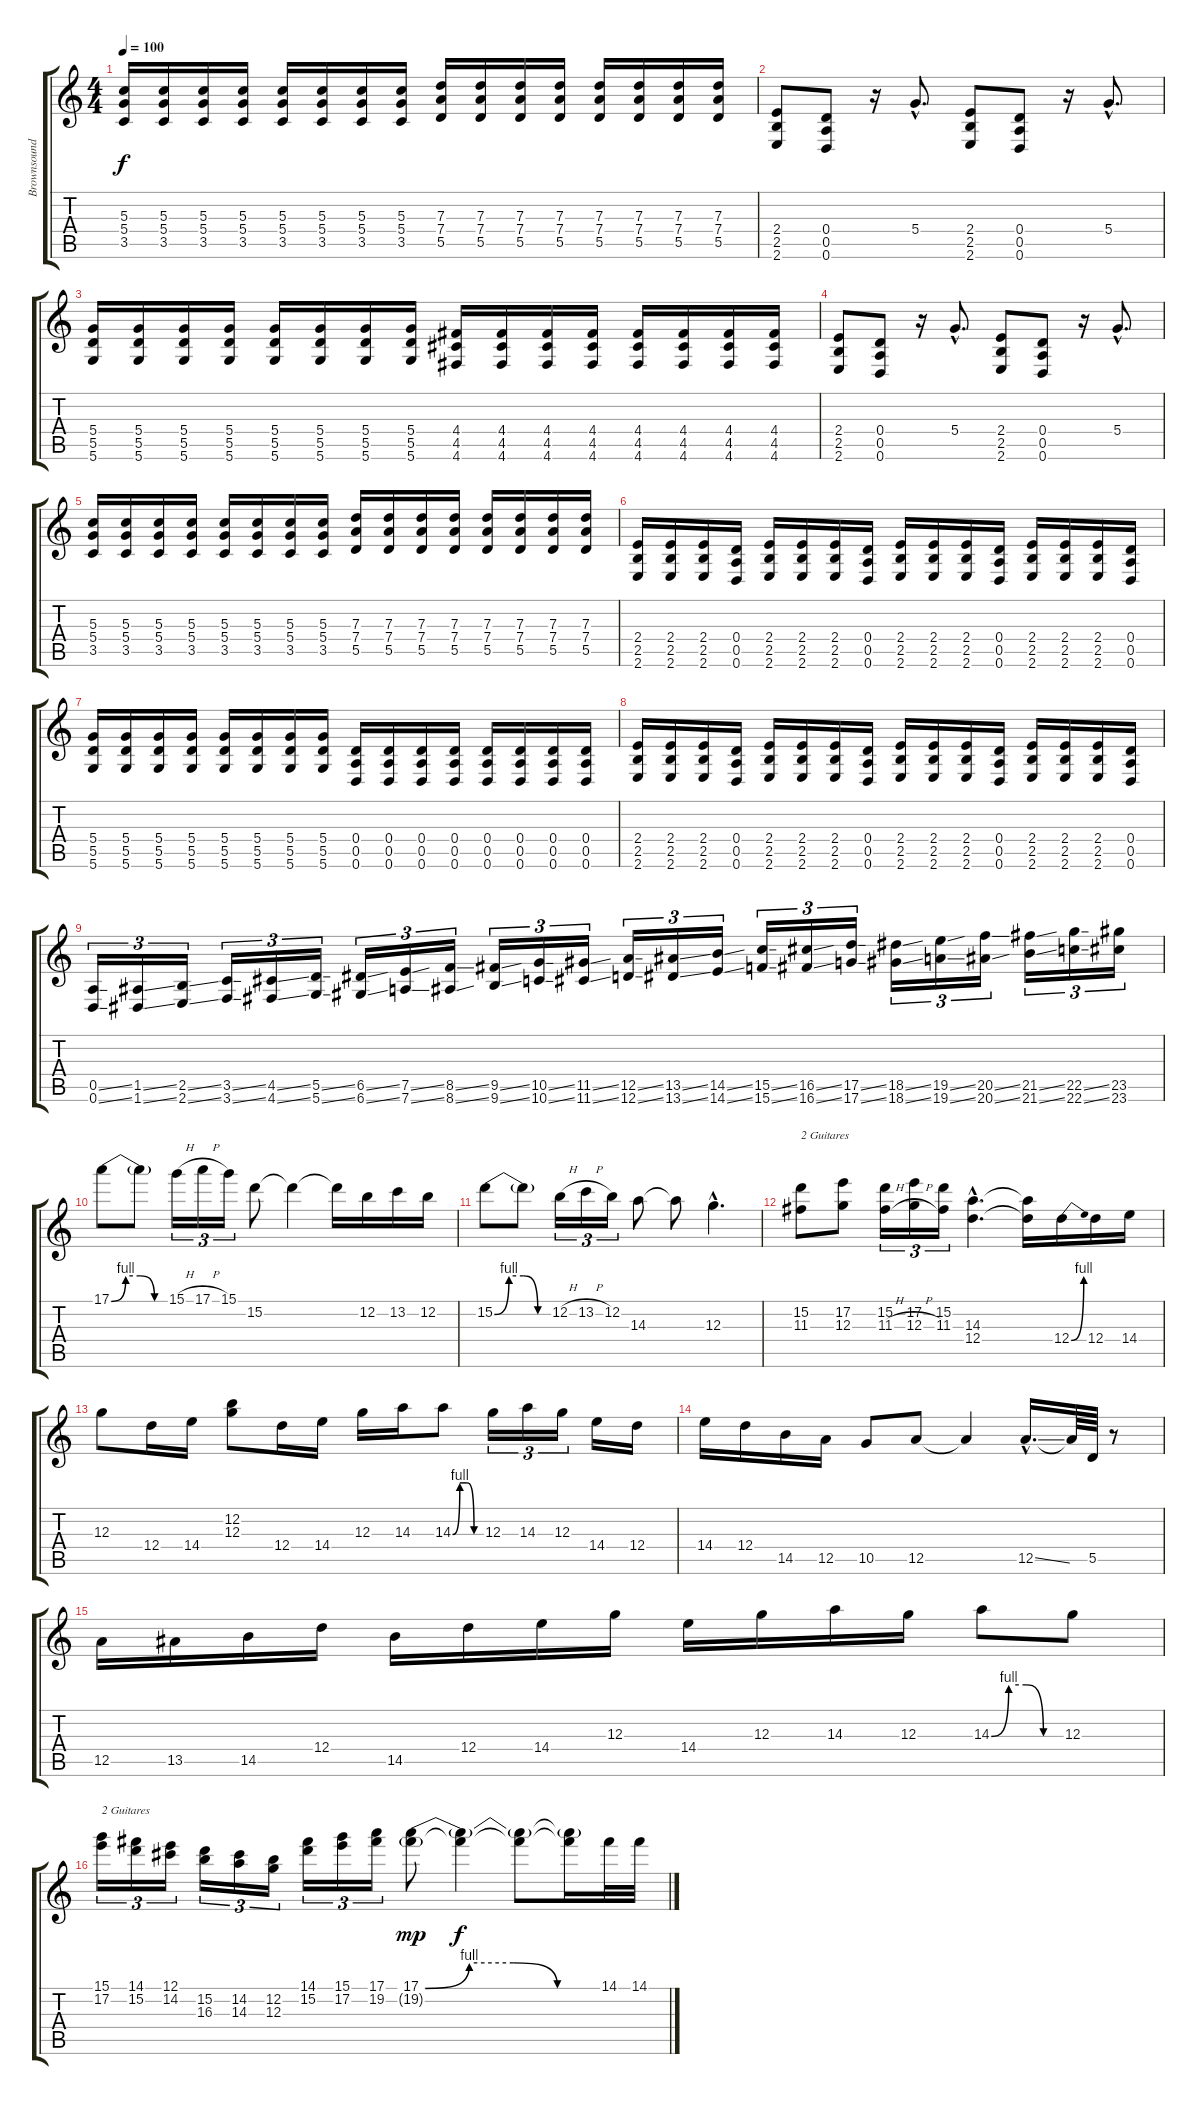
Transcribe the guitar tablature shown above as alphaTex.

\track ("Brownsound" "Brownsound") {instrument distortionguitar}
\staff {score tabs}
\tuning (E4 B3 G3 D3 A2 D2) {hide}
\ts (4 4)
\tempo 100
\clef g2
\ks c
(5.3 5.4 3.5).16{dy f} (5.3 5.4 3.5).16 (5.3 5.4 3.5).16 (5.3 5.4 3.5).16 (5.3 5.4 3.5).16 (5.3 5.4 3.5).16 (5.3 5.4 3.5).16 (5.3 5.4 3.5).16 (7.3 7.4 5.5).16 (7.3 7.4 5.5).16 (7.3 7.4 5.5).16 (7.3 7.4 5.5).16 (7.3 7.4 5.5).16 (7.3 7.4 5.5).16 (7.3 7.4 5.5).16 (7.3 7.4 5.5).16 |
(2.4 2.5 2.6).8 (0.4 0.5 0.6).8 r.16 5.4{hac}.8{d} (2.4 2.5 2.6).8 (0.4 0.5 0.6).8 r.16 5.4{hac}.8{d} |
(5.4 5.5 5.6).16 (5.4 5.5 5.6).16 (5.4 5.5 5.6).16 (5.4 5.5 5.6).16 (5.4 5.5 5.6).16 (5.4 5.5 5.6).16 (5.4 5.5 5.6).16 (5.4 5.5 5.6).16 (4.4 4.5 4.6).16 (4.4 4.5 4.6).16 (4.4 4.5 4.6).16 (4.4 4.5 4.6).16 (4.4 4.5 4.6).16 (4.4 4.5 4.6).16 (4.4 4.5 4.6).16 (4.4 4.5 4.6).16 |
(2.4 2.5 2.6).8 (0.4 0.5 0.6).8 r.16 5.4{hac}.8{d} (2.4 2.5 2.6).8 (0.4 0.5 0.6).8 r.16 5.4{hac}.8{d} |
(5.3 5.4 3.5).16 (5.3 5.4 3.5).16 (5.3 5.4 3.5).16 (5.3 5.4 3.5).16 (5.3 5.4 3.5).16 (5.3 5.4 3.5).16 (5.3 5.4 3.5).16 (5.3 5.4 3.5).16 (7.3 7.4 5.5).16 (7.3 7.4 5.5).16 (7.3 7.4 5.5).16 (7.3 7.4 5.5).16 (7.3 7.4 5.5).16 (7.3 7.4 5.5).16 (7.3 7.4 5.5).16 (7.3 7.4 5.5).16 |
(2.4 2.5 2.6).16 (2.4 2.5 2.6).16 (2.4 2.5 2.6).16 (0.4 0.5 0.6).16 (2.4 2.5 2.6).16 (2.4 2.5 2.6).16 (2.4 2.5 2.6).16 (0.4 0.5 0.6).16 (2.4 2.5 2.6).16 (2.4 2.5 2.6).16 (2.4 2.5 2.6).16 (0.4 0.5 0.6).16 (2.4 2.5 2.6).16 (2.4 2.5 2.6).16 (2.4 2.5 2.6).16 (0.4 0.5 0.6).16 |
(5.4 5.5 5.6).16 (5.4 5.5 5.6).16 (5.4 5.5 5.6).16 (5.4 5.5 5.6).16 (5.4 5.5 5.6).16 (5.4 5.5 5.6).16 (5.4 5.5 5.6).16 (5.4 5.5 5.6).16 (0.4 0.5 0.6).16 (0.4 0.5 0.6).16 (0.4 0.5 0.6).16 (0.4 0.5 0.6).16 (0.4 0.5 0.6).16 (0.4 0.5 0.6).16 (0.4 0.5 0.6).16 (0.4 0.5 0.6).16 |
(2.4 2.5 2.6).16 (2.4 2.5 2.6).16 (2.4 2.5 2.6).16 (0.4 0.5 0.6).16 (2.4 2.5 2.6).16 (2.4 2.5 2.6).16 (2.4 2.5 2.6).16 (0.4 0.5 0.6).16 (2.4 2.5 2.6).16 (2.4 2.5 2.6).16 (2.4 2.5 2.6).16 (0.4 0.5 0.6).16 (2.4 2.5 2.6).16 (2.4 2.5 2.6).16 (2.4 2.5 2.6).16 (0.4 0.5 0.6).16 |
(0.5{ss} 0.6{ss}).16{tu (3 2)} (1.5{ss} 1.6{ss}).16{tu (3 2)} (2.5{ss} 2.6{ss}).16{tu (3 2)} (3.5{ss} 3.6{ss}).16{tu (3 2)} (4.5{ss} 4.6{ss}).16{tu (3 2)} (5.5{ss} 5.6{ss}).16{tu (3 2)} (6.5{ss} 6.6{ss}).16{tu (3 2)} (7.5{ss} 7.6{ss}).16{tu (3 2)} (8.5{ss} 8.6{ss}).16{tu (3 2)} (9.5{ss} 9.6{ss}).16{tu (3 2)} (10.5{ss} 10.6{ss}).16{tu (3 2)} (11.5{ss} 11.6{ss}).16{tu (3 2)} (12.5{ss} 12.6{ss}).16{tu (3 2)} (13.5{ss} 13.6{ss}).16{tu (3 2)} (14.5{ss} 14.6{ss}).16{tu (3 2)} (15.5{ss} 15.6{ss}).16{tu (3 2)} (16.5{ss} 16.6{ss}).16{tu (3 2)} (17.5{ss} 17.6{ss}).16{tu (3 2)} (18.5{ss} 18.6{ss}).16{tu (3 2)} (19.5{ss} 19.6{ss}).16{tu (3 2)} (20.5{ss} 20.6{ss}).16{tu (3 2)} (21.5{ss} 21.6{ss}).16{tu (3 2)} (22.5{ss} 22.6{ss}).16{tu (3 2)} (23.5 23.6).16{tu (3 2)} |
17.1{be (custom 0 0 15 4 30 4 45 0 60 0)}.8 17.1{t}.8 15.1{h}.16{tu (3 2)} 17.1{h}.16{tu (3 2)} 15.1.16{tu (3 2)} 15.2.8 15.2{t}.4 15.2{t}.16 12.2.16 13.2.16 12.2.16 |
15.2{be (custom 0 0 15 4 30 4 45 0 60 0)}.8 15.2{t}.8 12.2{h}.16{tu (3 2)} 13.2{h}.16{tu (3 2)} 12.2.16{tu (3 2)} 14.3.8 14.3{t}.8 12.3{hac}.4{d} |
(15.2 11.3).8{txt "2 Guitares"} (17.2 12.3).8 (15.2 11.3{h}).16{tu (3 2)} (17.2 12.3{h}).16{tu (3 2)} (15.2 11.3).16{tu (3 2)} (14.3{hac} 12.4{hac}).4{d} (14.3{t} 12.4{t}).16 12.4{be (bend 0 0 60 4)}.16 12.4.16 14.4.16 |
12.3.8 12.4.16 14.4.16 (12.2 12.3).8 12.4.16 14.4.16 12.3.16 14.3.16 14.3{be (custom 0 0 15 4 30 4 45 0 60 0)}.8 12.3.16{tu (3 2)} 14.3.16{tu (3 2)} 12.3.16{tu (3 2)} 14.4.16 12.4.16 |
14.4.16 12.4.16 14.5.16 12.5.16 10.5.8 12.5.8 12.5{t}.4 12.5{ss hac}.16{d} 12.5{t}.64 5.5.64 r.8 |
12.5.16 13.5.16 14.5.16 12.4.16 14.5.16 12.4.16 14.4.16 12.3.16 14.4.16 12.3.16 14.3.16 12.3.16 14.3{be (custom 0 0 15 4 30 4 45 0 60 0)}.8 12.3.8 |
(15.1 17.2).16{tu (3 2) txt "2 Guitares"} (14.1 15.2).16{tu (3 2)} (12.1 14.2).16{tu (3 2)} (15.2 16.3).16{tu (3 2)} (14.2 14.3).16{tu (3 2)} (12.2 12.3).16{tu (3 2)} (14.1 15.2).16{tu (3 2)} (15.1 17.2).16{tu (3 2)} (17.1 19.2).16{tu (3 2)} (17.1{be (custom 0 0 15 4 30 4 45 0 60 0)} 19.2{g}).8{dy mp} (17.1{t} 19.2{t}).4{dy f} (17.1{t} 19.2{t}).8 (17.1{t} 19.2{t}).16 14.1.32 14.1.32
